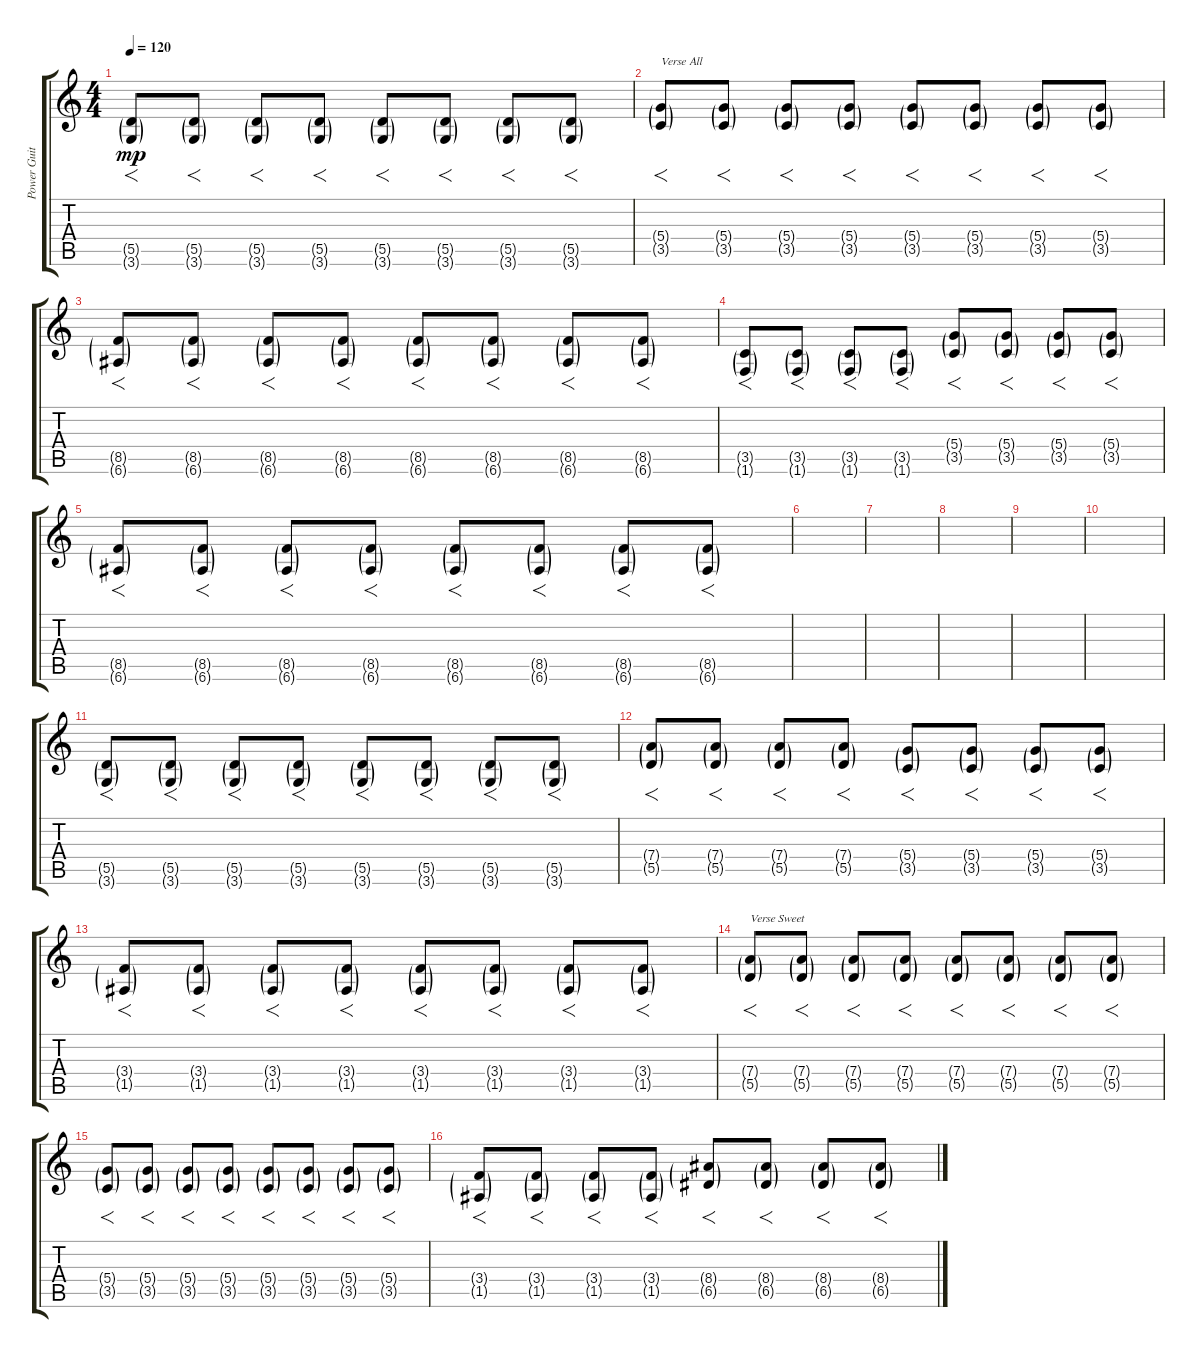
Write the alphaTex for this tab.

\track ("Power Guitar" "Power Guit") {instrument overdrivenguitar}
\staff {score tabs}
\tuning (E4 B3 G3 D3 A2 E2) {hide}
\ts (4 4)
\tempo 120
\clef g2
\ks c
(5.5{g} 3.6{g}).8{f dy mp} (5.5{g} 3.6{g}).8{f} (5.5{g} 3.6{g}).8{f} (5.5{g} 3.6{g}).8{f} (5.5{g} 3.6{g}).8{f} (5.5{g} 3.6{g}).8{f} (5.5{g} 3.6{g}).8{f} (5.5{g} 3.6{g}).8{f} |
(5.4{g} 3.5{g}).8{f txt "Verse All"} (5.4{g} 3.5{g}).8{f} (5.4{g} 3.5{g}).8{f} (5.4{g} 3.5{g}).8{f} (5.4{g} 3.5{g}).8{f} (5.4{g} 3.5{g}).8{f} (5.4{g} 3.5{g}).8{f} (5.4{g} 3.5{g}).8{f} |
(8.5{g} 6.6{g}).8{f} (8.5{g} 6.6{g}).8{f} (8.5{g} 6.6{g}).8{f} (8.5{g} 6.6{g}).8{f} (8.5{g} 6.6{g}).8{f} (8.5{g} 6.6{g}).8{f} (8.5{g} 6.6{g}).8{f} (8.5{g} 6.6{g}).8{f} |
(3.5{g} 1.6{g}).8{f} (3.5{g} 1.6{g}).8{f} (3.5{g} 1.6{g}).8{f} (3.5{g} 1.6{g}).8{f} (5.4{g} 3.5{g}).8{f} (5.4{g} 3.5{g}).8{f} (5.4{g} 3.5{g}).8{f} (5.4{g} 3.5{g}).8{f} |
(8.5{g} 6.6{g}).8{f} (8.5{g} 6.6{g}).8{f} (8.5{g} 6.6{g}).8{f} (8.5{g} 6.6{g}).8{f} (8.5{g} 6.6{g}).8{f} (8.5{g} 6.6{g}).8{f} (8.5{g} 6.6{g}).8{f} (8.5{g} 6.6{g}).8{f} |
|
|
|
|
|
(5.5{g} 3.6{g}).8{f} (5.5{g} 3.6{g}).8{f} (5.5{g} 3.6{g}).8{f} (5.5{g} 3.6{g}).8{f} (5.5{g} 3.6{g}).8{f} (5.5{g} 3.6{g}).8{f} (5.5{g} 3.6{g}).8{f} (5.5{g} 3.6{g}).8{f} |
(7.4{g} 5.5{g}).8{f} (7.4{g} 5.5{g}).8{f} (7.4{g} 5.5{g}).8{f} (7.4{g} 5.5{g}).8{f} (5.4{g} 3.5{g}).8{f} (5.4{g} 3.5{g}).8{f} (5.4{g} 3.5{g}).8{f} (5.4{g} 3.5{g}).8{f} |
(3.4{g} 1.5{g}).8{f} (3.4{g} 1.5{g}).8{f} (3.4{g} 1.5{g}).8{f} (3.4{g} 1.5{g}).8{f} (3.4{g} 1.5{g}).8{f} (3.4{g} 1.5{g}).8{f} (3.4{g} 1.5{g}).8{f} (3.4{g} 1.5{g}).8{f} |
(7.4{g} 5.5{g}).8{f txt "Verse Sweet"} (7.4{g} 5.5{g}).8{f} (7.4{g} 5.5{g}).8{f} (7.4{g} 5.5{g}).8{f} (7.4{g} 5.5{g}).8{f} (7.4{g} 5.5{g}).8{f} (7.4{g} 5.5{g}).8{f} (7.4{g} 5.5{g}).8{f} |
(5.4{g} 3.5{g}).8{f} (5.4{g} 3.5{g}).8{f} (5.4{g} 3.5{g}).8{f} (5.4{g} 3.5{g}).8{f} (5.4{g} 3.5{g}).8{f} (5.4{g} 3.5{g}).8{f} (5.4{g} 3.5{g}).8{f} (5.4{g} 3.5{g}).8{f} |
(3.4{g} 1.5{g}).8{f} (3.4{g} 1.5{g}).8{f} (3.4{g} 1.5{g}).8{f} (3.4{g} 1.5{g}).8{f} (8.4{g} 6.5{g}).8{f} (8.4{g} 6.5{g}).8{f} (8.4{g} 6.5{g}).8{f} (8.4{g} 6.5{g}).8{f}
